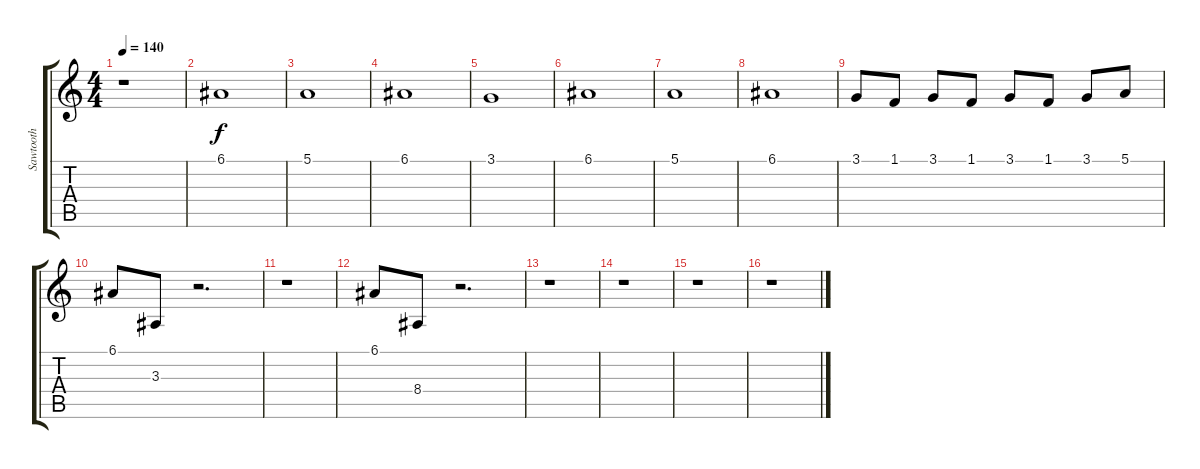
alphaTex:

\track ("Sawtooth" "Sawtooth") {instrument lead2sawtooth}
\staff {score tabs}
\tuning (E4 B3 G3 D3 A2 E2) {hide}
\ts (4 4)
\tempo 140
\clef g2
\ks c
r.1{dy f instrument lead2sawtooth} |
6.1.1 |
5.1.1 |
6.1.1 |
3.1.1 |
6.1.1 |
5.1.1 |
6.1.1 |
3.1.8 1.1.8 3.1.8 1.1.8 3.1.8 1.1.8 3.1.8 5.1.8 |
6.1.8 3.3.8 r.2{d} |
r.1 |
6.1.8 8.4.8 r.2{d} |
r.1 |
r.1 |
r.1 |
r.1
